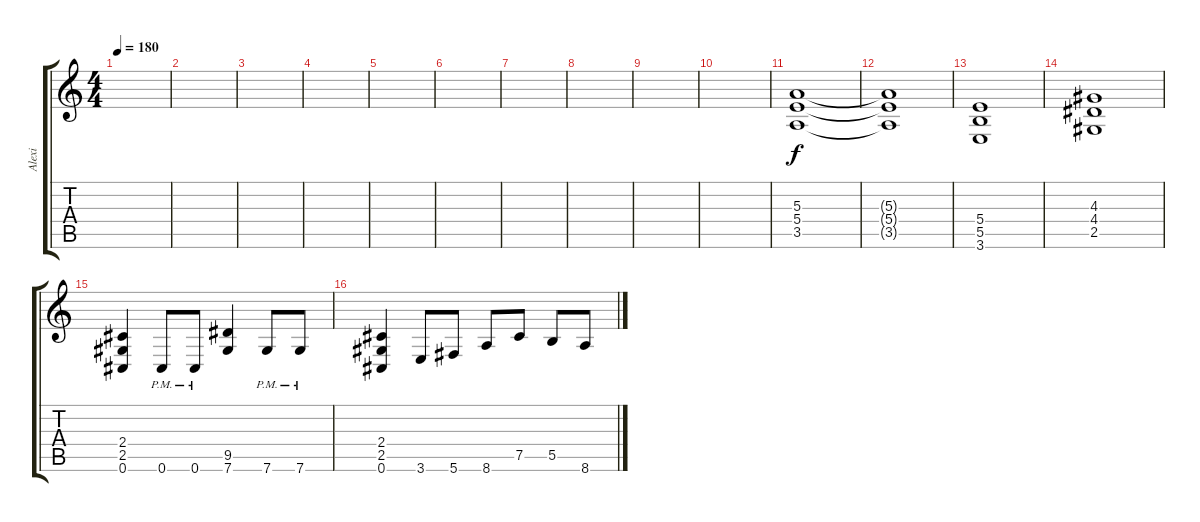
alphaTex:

\track ("Alexi " "Alexi ") {instrument distortionguitar}
\staff {score tabs}
\tuning (Db4 Ab3 E3 B2 Gb2 Db2) {hide}
\ts (4 4)
\tempo 180
\clef g2
\ks c
|
|
|
|
|
|
|
|
|
|
(5.3 5.4 3.5).1 |
(5.3{t} 5.4{t} 3.5{t}).1 |
(5.4 5.5 3.6).1 |
(4.3 4.4 2.5).1 |
(2.4 2.5 0.6).4 0.6{pm}.8 0.6{pm}.8 (9.5 7.6).4 7.6{pm}.8 7.6{pm}.8 |
(2.4 2.5 0.6).4 3.6.8 5.6.8 8.6.8 7.5.8 5.5.8 8.6.8
